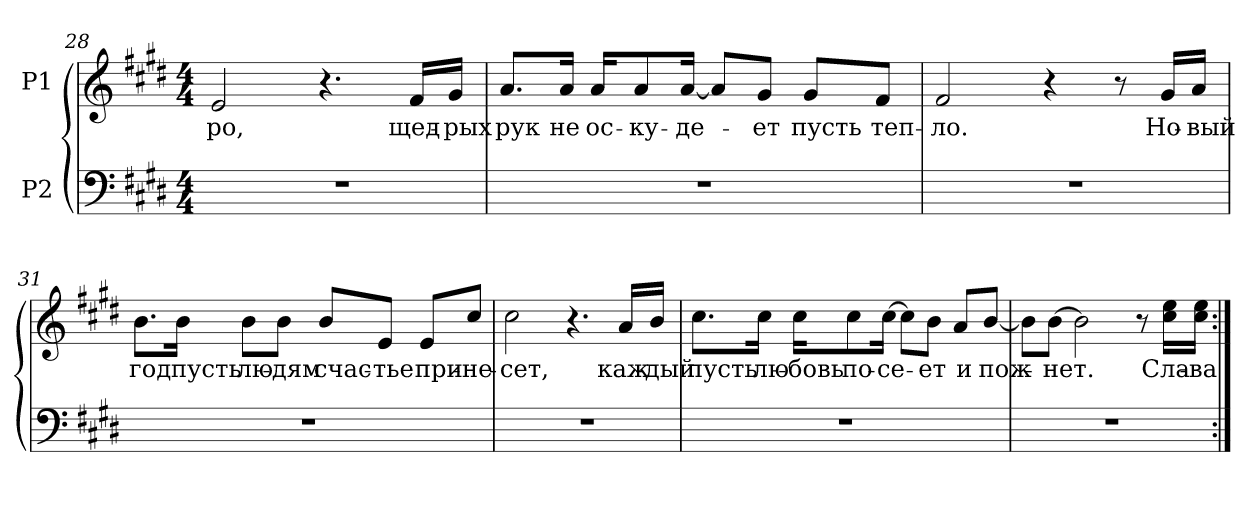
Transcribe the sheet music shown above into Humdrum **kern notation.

**kern	**kern	**text
*part2	*part1	*part1
*staff2	*staff1	*staff1
*I"P2	*I"P1	*
*clefF4	*clefG2	*
*k[f#c#g#d#]	*k[f#c#g#d#]	*
*E:	*E:	*
*M4/4	*M4/4	*
=28	=28	=28
!	!	!LO:LY:b:color=#000000
1r	2ei/	-ро,
.	4.r	.
!	!	!LO:LY:b:color=#000000
.	16f#i/LL	щед-
!	!	!LO:LY:b:color=#000000
.	16g#i/JJ	-рых
!!LO:LB:g=z
=29	=29	=29
!	!	!LO:LY:b:color=#000000
1r	8.ai/L	рук
!	!	!LO:LY:b:color=#000000
.	16ai/Jk	не
!	!	!LO:LY:b:color=#000000
.	16ai/KL	ос-
!	!	!LO:LY:b:color=#000000
.	8ai/	-ку-
!	!	!LO:LY:b:color=#000000
.	[<16ai/Jk	-де-
.	8ai/L]	.
!	!	!LO:LY:b:color=#000000
.	8g#i/J	-ет
!	!	!LO:LY:b:color=#000000
.	8g#i/L	пусть
!	!	!LO:LY:b:color=#000000
.	8f#i/J	теп-
=30	=30	=30
!	!	!LO:LY:b:color=#000000
1r	2f#i/	-ло.
.	4r	.
.	8r	.
!	!	!LO:LY:b:color=#000000
.	16g#i/LL	Но-
!	!	!LO:LY:b:color=#000000
.	16ai/JJ	-вый
=31	=31	=31
!	!	!LO:LY:b:color=#000000
1r	8.bi\L	год
!	!	!LO:LY:b:color=#000000
.	16bi\Jk	пусть
!	!	!LO:LY:b:color=#000000
.	8bi\L	лю-
!	!	!LO:LY:b:color=#000000
.	8bi\J	-дям
!	!	!LO:LY:b:color=#000000
.	8bi/L	счас-
!	!	!LO:LY:b:color=#000000
.	8ei/J	-тье
!	!	!LO:LY:b:color=#000000
.	8ei/L	при-
!	!	!LO:LY:b:color=#000000
.	8cc#i/J	-не-
!!LO:LB:g=z
=32	=32	=32
!	!	!LO:LY:b:color=#000000
1r	2cc#i\	-сет,
.	4.r	.
!	!	!LO:LY:b:color=#000000
.	16ai/LL	каж-
!	!	!LO:LY:b:color=#000000
.	16bi/JJ	-дый
=33	=33	=33
!	!	!LO:LY:b:color=#000000
1r	8.cc#i\L	пусть
!	!	!LO:LY:b:color=#000000
.	16cc#i\Jk	лю-
!	!	!LO:LY:b:color=#000000
.	16cc#i\KL	-бовь
!	!	!LO:LY:b:color=#000000
.	8cc#i\	по-
!	!	!LO:LY:b:color=#000000
.	[>16cc#i\Jk	-се-
.	8cc#i\L]	.
!	!	!LO:LY:b:color=#000000
.	8bi\J	-ет
!	!	!LO:LY:b:color=#000000
.	8ai/L	и
!	!	!LO:LY:b:color=#000000
.	[>8bi/J	пож-
=34	=34	=34
1r	8bi\L]	.
!	!	!LO:LY:b:color=#000000
.	[>8bi\J	-нет.
.	2bi\]	.
.	8r	.
!	!	!LO:LY:b:color=#000000
.	16cc#i\ 16eei\LL	Сла-
!	!	!LO:LY:b:color=#000000
.	16cc#i\ 16eei\JJ	-ва
=:|!	=:|!	=:|!
*-	*-	*-
